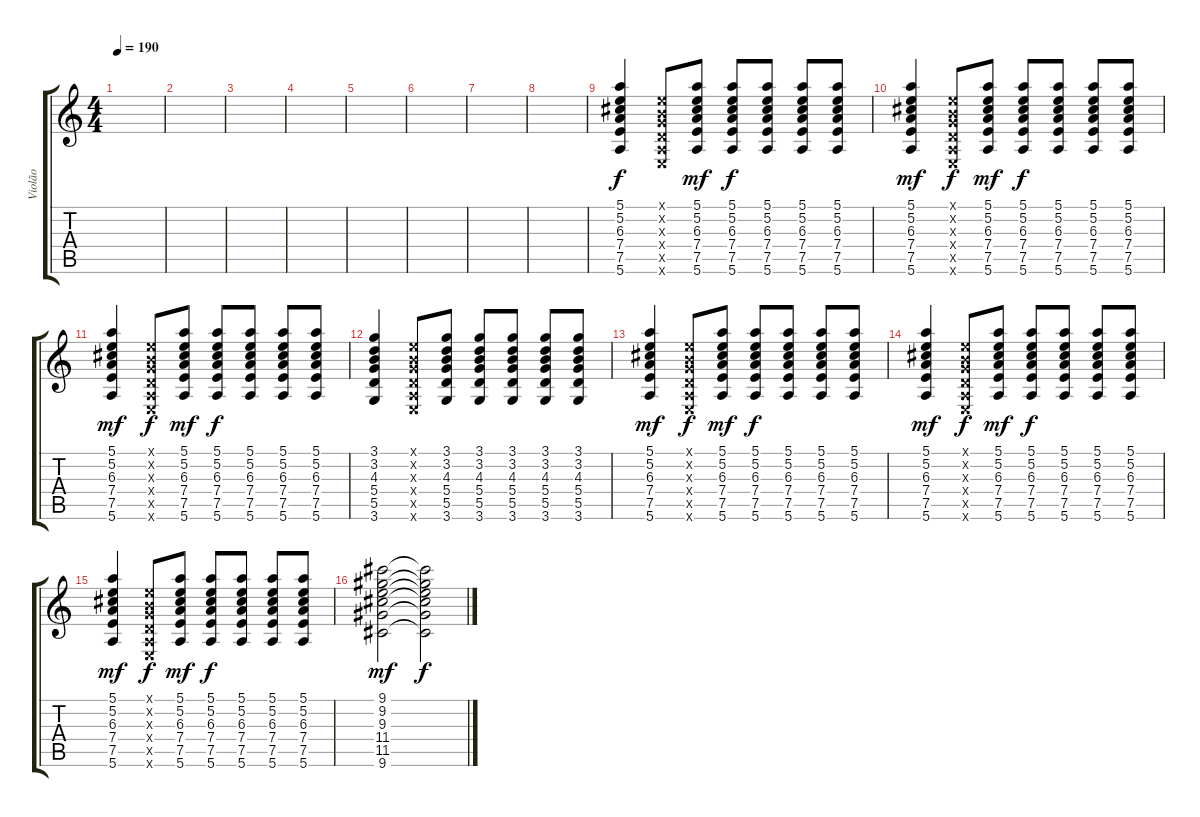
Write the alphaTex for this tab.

\track ("Violão" "Violão") {instrument acousticguitarsteel}
\staff {score tabs}
\tuning (E4 B3 G3 D3 A2 E2) {hide}
\ts (4 4)
\tempo 190
\clef g2
\ks c
|
|
|
|
|
|
|
|
(5.1 5.2 6.3 7.4 7.5 5.6).4 (0.1{x} 0.2{x} 0.3{x} 0.4{x} 0.5{x} 0.6{x}).8{dy f} (5.1 5.2 6.3 7.4 7.5 5.6).8{dy mf} (5.1 5.2 6.3 7.4 7.5 5.6).8{dy f} (5.1 5.2 6.3 7.4 7.5 5.6).8 (5.1 5.2 6.3 7.4 7.5 5.6).8 (5.1 5.2 6.3 7.4 7.5 5.6).8 |
(5.1 5.2 6.3 7.4 7.5 5.6).4{dy mf} (0.1{x} 0.2{x} 0.3{x} 0.4{x} 0.5{x} 0.6{x}).8{dy f} (5.1 5.2 6.3 7.4 7.5 5.6).8{dy mf} (5.1 5.2 6.3 7.4 7.5 5.6).8{dy f} (5.1 5.2 6.3 7.4 7.5 5.6).8 (5.1 5.2 6.3 7.4 7.5 5.6).8 (5.1 5.2 6.3 7.4 7.5 5.6).8 |
(5.1 5.2 6.3 7.4 7.5 5.6).4{dy mf} (0.1{x} 0.2{x} 0.3{x} 0.4{x} 0.5{x} 0.6{x}).8{dy f} (5.1 5.2 6.3 7.4 7.5 5.6).8{dy mf} (5.1 5.2 6.3 7.4 7.5 5.6).8{dy f} (5.1 5.2 6.3 7.4 7.5 5.6).8 (5.1 5.2 6.3 7.4 7.5 5.6).8 (5.1 5.2 6.3 7.4 7.5 5.6).8 |
(3.1 3.2 4.3 5.4 5.5 3.6).4 (0.1{x} 0.2{x} 0.3{x} 0.4{x} 0.5{x} 0.6{x}).8 (3.1 3.2 4.3 5.4 5.5 3.6).8 (3.1 3.2 4.3 5.4 5.5 3.6).8 (3.1 3.2 4.3 5.4 5.5 3.6).8 (3.1 3.2 4.3 5.4 5.5 3.6).8 (3.1 3.2 4.3 5.4 5.5 3.6).8 |
(5.1 5.2 6.3 7.4 7.5 5.6).4{dy mf} (0.1{x} 0.2{x} 0.3{x} 0.4{x} 0.5{x} 0.6{x}).8{dy f} (5.1 5.2 6.3 7.4 7.5 5.6).8{dy mf} (5.1 5.2 6.3 7.4 7.5 5.6).8{dy f} (5.1 5.2 6.3 7.4 7.5 5.6).8 (5.1 5.2 6.3 7.4 7.5 5.6).8 (5.1 5.2 6.3 7.4 7.5 5.6).8 |
(5.1 5.2 6.3 7.4 7.5 5.6).4{dy mf} (0.1{x} 0.2{x} 0.3{x} 0.4{x} 0.5{x} 0.6{x}).8{dy f} (5.1 5.2 6.3 7.4 7.5 5.6).8{dy mf} (5.1 5.2 6.3 7.4 7.5 5.6).8{dy f} (5.1 5.2 6.3 7.4 7.5 5.6).8 (5.1 5.2 6.3 7.4 7.5 5.6).8 (5.1 5.2 6.3 7.4 7.5 5.6).8 |
(5.1 5.2 6.3 7.4 7.5 5.6).4{dy mf} (0.1{x} 0.2{x} 0.3{x} 0.4{x} 0.5{x} 0.6{x}).8{dy f} (5.1 5.2 6.3 7.4 7.5 5.6).8{dy mf} (5.1 5.2 6.3 7.4 7.5 5.6).8{dy f} (5.1 5.2 6.3 7.4 7.5 5.6).8 (5.1 5.2 6.3 7.4 7.5 5.6).8 (5.1 5.2 6.3 7.4 7.5 5.6).8 |
(9.1 9.2 9.3 11.4 11.5 9.6).2{dy mf} (9.1{t} 9.2{t} 9.3{t} 11.4{t} 11.5{t} 9.6{t}).2{dy f}
